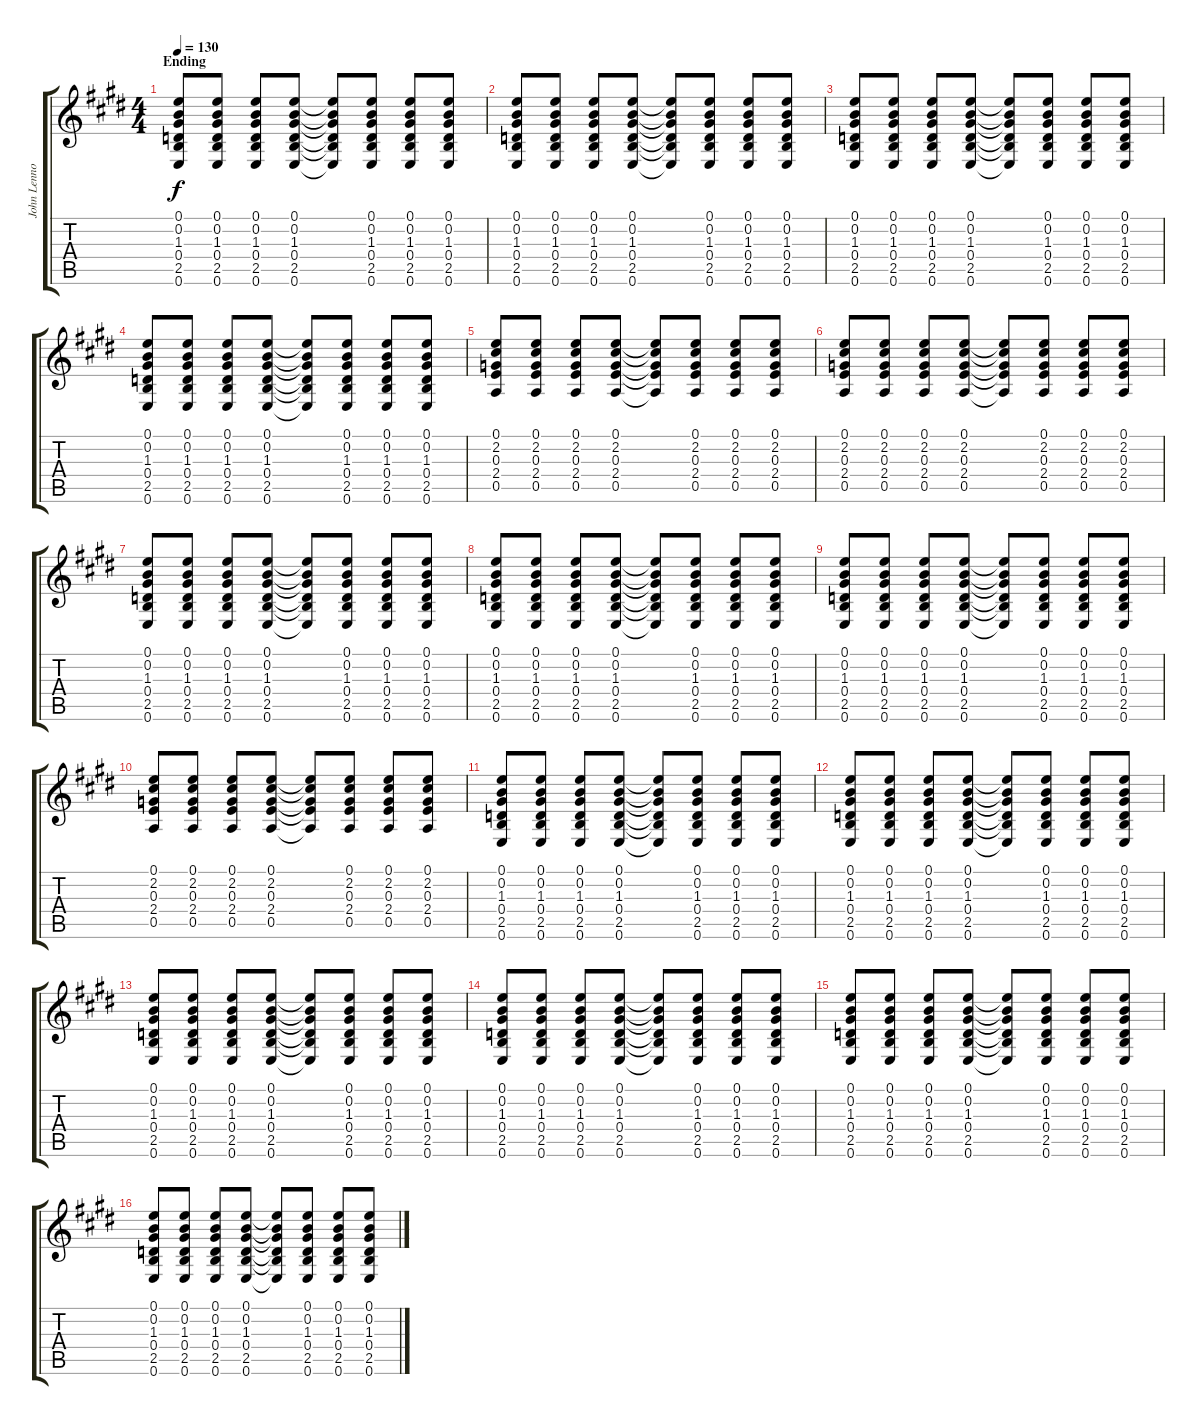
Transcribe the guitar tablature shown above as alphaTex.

\track ("John Lennon Guitar" "John Lenno") {instrument electricguitarclean}
\staff {score tabs}
\tuning (E4 B3 G3 D3 A2 E2) {hide}
\ts (4 4)
\section ("" "Ending")
\tempo 130
\clef g2
\ks e
(0.1 0.2 1.3 0.4 2.5 0.6).8{dy f} (0.1 0.2 1.3 0.4 2.5 0.6).8 (0.1 0.2 1.3 0.4 2.5 0.6).8 (0.1 0.2 1.3 0.4 2.5 0.6).8 (0.1{t} 0.2{t} 1.3{t} 0.4{t} 2.5{t} 0.6{t}).8 (0.1 0.2 1.3 0.4 2.5 0.6).8 (0.1 0.2 1.3 0.4 2.5 0.6).8 (0.1 0.2 1.3 0.4 2.5 0.6).8 |
(0.1 0.2 1.3 0.4 2.5 0.6).8 (0.1 0.2 1.3 0.4 2.5 0.6).8 (0.1 0.2 1.3 0.4 2.5 0.6).8 (0.1 0.2 1.3 0.4 2.5 0.6).8 (0.1{t} 0.2{t} 1.3{t} 0.4{t} 2.5{t} 0.6{t}).8 (0.1 0.2 1.3 0.4 2.5 0.6).8 (0.1 0.2 1.3 0.4 2.5 0.6).8 (0.1 0.2 1.3 0.4 2.5 0.6).8 |
(0.1 0.2 1.3 0.4 2.5 0.6).8 (0.1 0.2 1.3 0.4 2.5 0.6).8 (0.1 0.2 1.3 0.4 2.5 0.6).8 (0.1 0.2 1.3 0.4 2.5 0.6).8 (0.1{t} 0.2{t} 1.3{t} 0.4{t} 2.5{t} 0.6{t}).8 (0.1 0.2 1.3 0.4 2.5 0.6).8 (0.1 0.2 1.3 0.4 2.5 0.6).8 (0.1 0.2 1.3 0.4 2.5 0.6).8 |
(0.1 0.2 1.3 0.4 2.5 0.6).8 (0.1 0.2 1.3 0.4 2.5 0.6).8 (0.1 0.2 1.3 0.4 2.5 0.6).8 (0.1 0.2 1.3 0.4 2.5 0.6).8 (0.1{t} 0.2{t} 1.3{t} 0.4{t} 2.5{t} 0.6{t}).8 (0.1 0.2 1.3 0.4 2.5 0.6).8 (0.1 0.2 1.3 0.4 2.5 0.6).8 (0.1 0.2 1.3 0.4 2.5 0.6).8 |
(0.1 2.2 0.3 2.4 0.5).8 (0.1 2.2 0.3 2.4 0.5).8 (0.1 2.2 0.3 2.4 0.5).8 (0.1 2.2 0.3 2.4 0.5).8 (0.1{t} 2.2{t} 0.3{t} 2.4{t} 0.5{t}).8 (0.1 2.2 0.3 2.4 0.5).8 (0.1 2.2 0.3 2.4 0.5).8 (0.1 2.2 0.3 2.4 0.5).8 |
(0.1 2.2 0.3 2.4 0.5).8 (0.1 2.2 0.3 2.4 0.5).8 (0.1 2.2 0.3 2.4 0.5).8 (0.1 2.2 0.3 2.4 0.5).8 (0.1{t} 2.2{t} 0.3{t} 2.4{t} 0.5{t}).8 (0.1 2.2 0.3 2.4 0.5).8 (0.1 2.2 0.3 2.4 0.5).8 (0.1 2.2 0.3 2.4 0.5).8 |
(0.1 0.2 1.3 0.4 2.5 0.6).8 (0.1 0.2 1.3 0.4 2.5 0.6).8 (0.1 0.2 1.3 0.4 2.5 0.6).8 (0.1 0.2 1.3 0.4 2.5 0.6).8 (0.1{t} 0.2{t} 1.3{t} 0.4{t} 2.5{t} 0.6{t}).8 (0.1 0.2 1.3 0.4 2.5 0.6).8 (0.1 0.2 1.3 0.4 2.5 0.6).8 (0.1 0.2 1.3 0.4 2.5 0.6).8 |
(0.1 0.2 1.3 0.4 2.5 0.6).8 (0.1 0.2 1.3 0.4 2.5 0.6).8 (0.1 0.2 1.3 0.4 2.5 0.6).8 (0.1 0.2 1.3 0.4 2.5 0.6).8 (0.1{t} 0.2{t} 1.3{t} 0.4{t} 2.5{t} 0.6{t}).8 (0.1 0.2 1.3 0.4 2.5 0.6).8 (0.1 0.2 1.3 0.4 2.5 0.6).8 (0.1 0.2 1.3 0.4 2.5 0.6).8 |
(0.1 0.2 1.3 0.4 2.5 0.6).8 (0.1 0.2 1.3 0.4 2.5 0.6).8 (0.1 0.2 1.3 0.4 2.5 0.6).8 (0.1 0.2 1.3 0.4 2.5 0.6).8 (0.1{t} 0.2{t} 1.3{t} 0.4{t} 2.5{t} 0.6{t}).8 (0.1 0.2 1.3 0.4 2.5 0.6).8 (0.1 0.2 1.3 0.4 2.5 0.6).8 (0.1 0.2 1.3 0.4 2.5 0.6).8 |
(0.1 2.2 0.3 2.4 0.5).8 (0.1 2.2 0.3 2.4 0.5).8 (0.1 2.2 0.3 2.4 0.5).8 (0.1 2.2 0.3 2.4 0.5).8 (0.1{t} 2.2{t} 0.3{t} 2.4{t} 0.5{t}).8 (0.1 2.2 0.3 2.4 0.5).8 (0.1 2.2 0.3 2.4 0.5).8 (0.1 2.2 0.3 2.4 0.5).8 |
(0.1 0.2 1.3 0.4 2.5 0.6).8 (0.1 0.2 1.3 0.4 2.5 0.6).8 (0.1 0.2 1.3 0.4 2.5 0.6).8 (0.1 0.2 1.3 0.4 2.5 0.6).8 (0.1{t} 0.2{t} 1.3{t} 0.4{t} 2.5{t} 0.6{t}).8 (0.1 0.2 1.3 0.4 2.5 0.6).8 (0.1 0.2 1.3 0.4 2.5 0.6).8 (0.1 0.2 1.3 0.4 2.5 0.6).8 |
(0.1 0.2 1.3 0.4 2.5 0.6).8 (0.1 0.2 1.3 0.4 2.5 0.6).8 (0.1 0.2 1.3 0.4 2.5 0.6).8 (0.1 0.2 1.3 0.4 2.5 0.6).8 (0.1{t} 0.2{t} 1.3{t} 0.4{t} 2.5{t} 0.6{t}).8 (0.1 0.2 1.3 0.4 2.5 0.6).8 (0.1 0.2 1.3 0.4 2.5 0.6).8 (0.1 0.2 1.3 0.4 2.5 0.6).8 |
(0.1 0.2 1.3 0.4 2.5 0.6).8 (0.1 0.2 1.3 0.4 2.5 0.6).8 (0.1 0.2 1.3 0.4 2.5 0.6).8 (0.1 0.2 1.3 0.4 2.5 0.6).8 (0.1{t} 0.2{t} 1.3{t} 0.4{t} 2.5{t} 0.6{t}).8 (0.1 0.2 1.3 0.4 2.5 0.6).8 (0.1 0.2 1.3 0.4 2.5 0.6).8 (0.1 0.2 1.3 0.4 2.5 0.6).8 |
(0.1 0.2 1.3 0.4 2.5 0.6).8 (0.1 0.2 1.3 0.4 2.5 0.6).8 (0.1 0.2 1.3 0.4 2.5 0.6).8 (0.1 0.2 1.3 0.4 2.5 0.6).8 (0.1{t} 0.2{t} 1.3{t} 0.4{t} 2.5{t} 0.6{t}).8 (0.1 0.2 1.3 0.4 2.5 0.6).8 (0.1 0.2 1.3 0.4 2.5 0.6).8 (0.1 0.2 1.3 0.4 2.5 0.6).8 |
(0.1 0.2 1.3 0.4 2.5 0.6).8 (0.1 0.2 1.3 0.4 2.5 0.6).8 (0.1 0.2 1.3 0.4 2.5 0.6).8 (0.1 0.2 1.3 0.4 2.5 0.6).8 (0.1{t} 0.2{t} 1.3{t} 0.4{t} 2.5{t} 0.6{t}).8 (0.1 0.2 1.3 0.4 2.5 0.6).8 (0.1 0.2 1.3 0.4 2.5 0.6).8 (0.1 0.2 1.3 0.4 2.5 0.6).8 |
(0.1 0.2 1.3 0.4 2.5 0.6).8 (0.1 0.2 1.3 0.4 2.5 0.6).8 (0.1 0.2 1.3 0.4 2.5 0.6).8 (0.1 0.2 1.3 0.4 2.5 0.6).8 (0.1{t} 0.2{t} 1.3{t} 0.4{t} 2.5{t} 0.6{t}).8 (0.1 0.2 1.3 0.4 2.5 0.6).8 (0.1 0.2 1.3 0.4 2.5 0.6).8 (0.1 0.2 1.3 0.4 2.5 0.6).8
